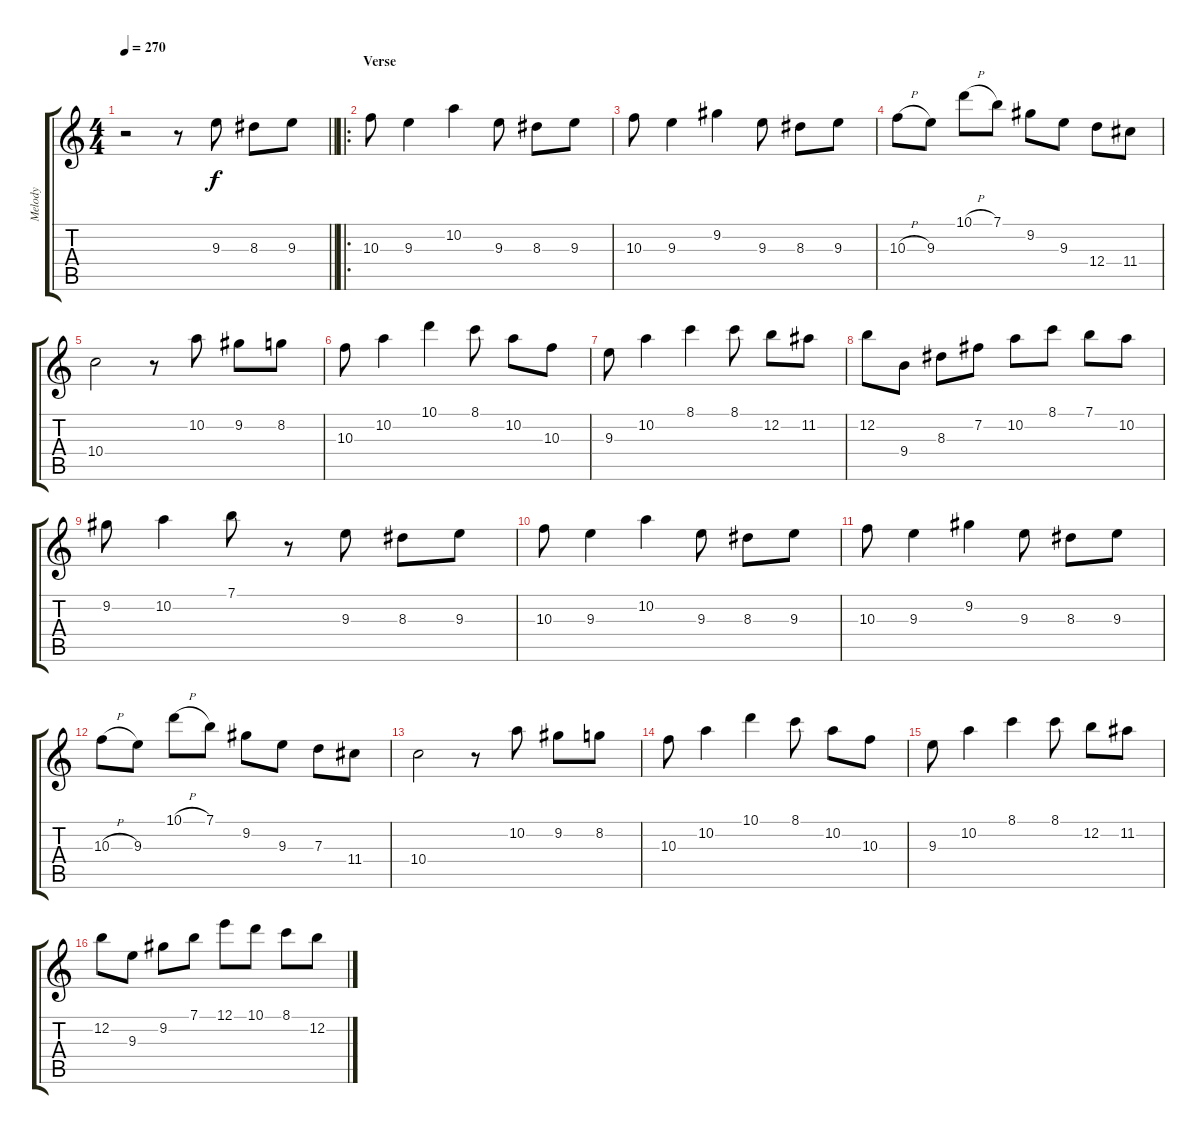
\track ("Melody" "Melody") {instrument acousticguitarsteel}
\staff {score tabs}
\tuning (E4 B3 G3 D3 A2 E2) {hide}
\ts (4 4)
\tempo 270
\clef g2
\barLineRight lightlight
\ks c
r.2{dy f instrument acousticguitarsteel} r.8 9.3.8 8.3.8 9.3.8 |
\ro
\section ("" "Verse")
10.3.8 9.3.4 10.2.4 9.3.8 8.3.8 9.3.8 |
10.3.8 9.3.4 9.2.4 9.3.8 8.3.8 9.3.8 |
10.3{h}.8 9.3.8 10.1{h}.8 7.1.8 9.2.8 9.3.8 12.4.8 11.4.8 |
10.4.2 r.8 10.2.8 9.2.8 8.2.8 |
10.3.8 10.2.4 10.1.4 8.1.8 10.2.8 10.3.8 |
9.3.8 10.2.4 8.1.4 8.1.8 12.2.8 11.2.8 |
12.2.8 9.4.8 8.3.8 7.2.8 10.2.8 8.1.8 7.1.8 10.2.8 |
9.2.8 10.2.4 7.1.8 r.8 9.3.8 8.3.8 9.3.8 |
10.3.8 9.3.4 10.2.4 9.3.8 8.3.8 9.3.8 |
10.3.8 9.3.4 9.2.4 9.3.8 8.3.8 9.3.8 |
10.3{h}.8 9.3.8 10.1{h}.8 7.1.8 9.2.8 9.3.8 7.3.8 11.4.8 |
10.4.2 r.8 10.2.8 9.2.8 8.2.8 |
10.3.8 10.2.4 10.1.4 8.1.8 10.2.8 10.3.8 |
9.3.8 10.2.4 8.1.4 8.1.8 12.2.8 11.2.8 |
12.2.8 9.3.8 9.2.8 7.1.8 12.1.8 10.1.8 8.1.8 12.2.8
